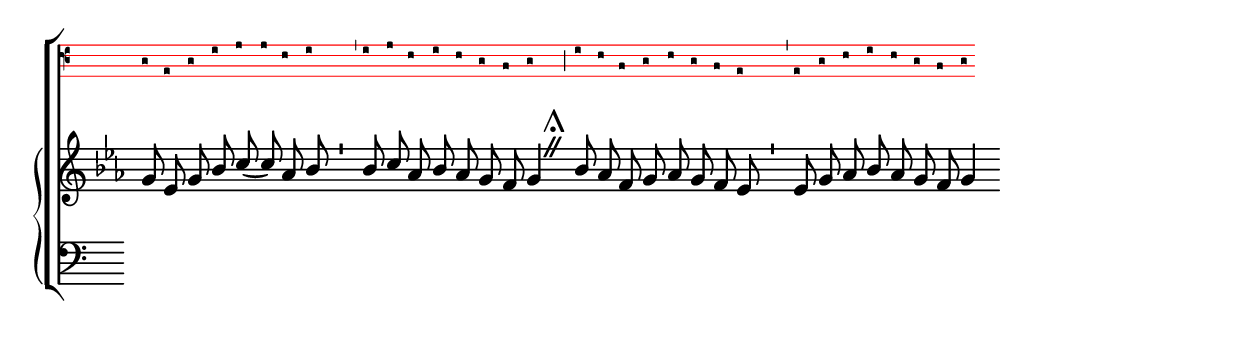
\version "2.22.2"
\language "english"
\include "gregorian.ly"

global = {
    \key ef \major
}

cantus = {
    \clef "vaticana-fa2"
    e8 c e g a a f g \divisioMinima
    g a f g f e d e4 \divisioMaior
    g8 f d e f e d c \divisioMinima
    c e f g f e d e 
}

soprano = \relative c'' {
    \global
    \set Score.timing = ##f
    \override Stem.direction = #up
    g8 ef g bf c (c) af bf \divisioMinima
    bf c af bf af g f g4 \divisioMaior
    bf8 af f g af g f ef \divisioMinima
    ef g af bf af g f g4
}

bass = {
    \global
    \set Score.timing = ##f

}

\score {
    \new StaffGroup <<
        \new VaticanaVoice \cantus
        \new PianoStaff <<
            \new Staff <<
                \new Voice <<
                    \soprano
                >>
            >>
            \new Staff <<
                \clef "bass"
            >>
        >>
  >>
  \layout {
    \context {
      \Staff
      \remove Time_signature_engraver
    }
  }
}